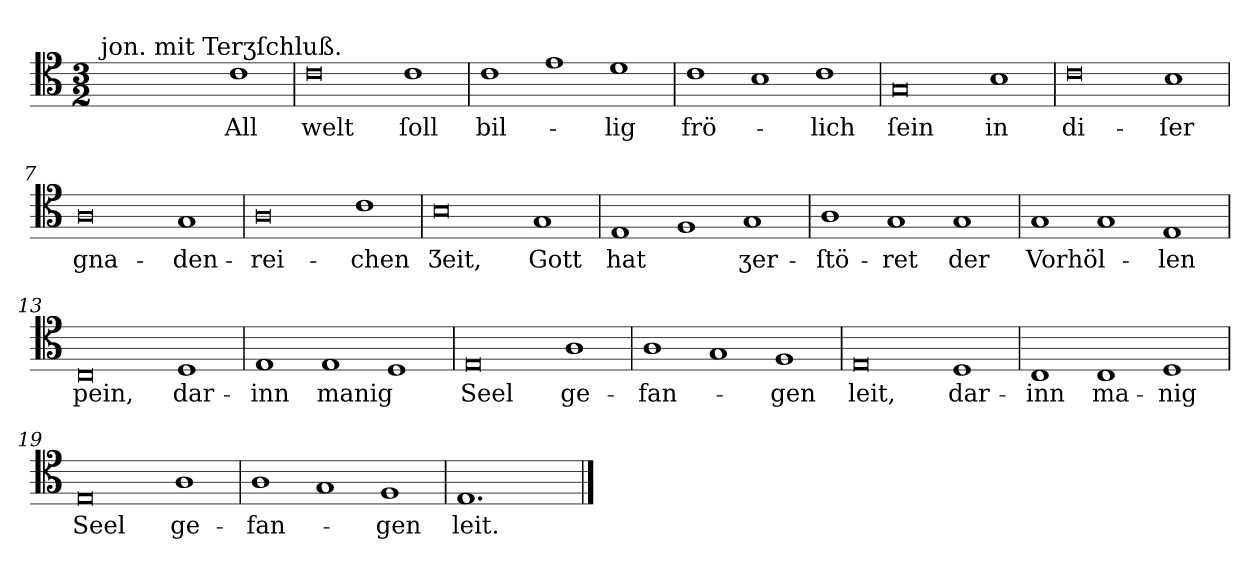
**kern	**text
*part1	*part1
*staff1	*staff1
*clefC4	*
*k[]	*
*C:ion	*
*M3/2	*
=1	=1
!LO:TX:a:t=jon. mit Terʒſchluß.	!
!LO:N:vis=1	!
2ryy	.
!LO:N:vis=1	!
2ryy	.
!LO:N:vis=1	!
2c	All
=2	=2
!LO:N:vis=0	!
1c	welt
!LO:N:vis=1	!
2c	ſoll
=3	=3
!LO:N:vis=1	!
2c	bil-
!LO:N:vis=1	!
2e	.
!LO:N:vis=1	!
2d	-lig
=4	=4
!LO:N:vis=1	!
2c	frö-
!LO:N:vis=1	!
2B	.
!LO:N:vis=1	!
2c	-lich
=5	=5
!LO:N:vis=0	!
1G	ſein
!LO:N:vis=1	!
2B	in
=6	=6
!LO:N:vis=0	!
1c	di-
!LO:N:vis=1	!
2B	-ſer
=7	=7
!LO:N:vis=0	!
1A	gna-
!LO:N:vis=1	!
2G	-den-
=8	=8
!LO:N:vis=0	!
1A	-rei-
!LO:N:vis=1	!
2c	-chen
=9	=9
!LO:N:vis=0	!
1B	Ʒeit,
!LO:N:vis=1	!
2G	Gott
=10	=10
!LO:N:vis=1	!
2E	hat
!LO:N:vis=1	!
2F	.
!LO:N:vis=1	!
2G	ʒer-
=11	=11
!LO:N:vis=1	!
2A	-ſtö-
!LO:N:vis=1	!
2G	-ret
!LO:N:vis=1	!
2G	der
=12	=12
!LO:N:vis=1	!
2G	Vorhöl-
!LO:N:vis=1	!
2G	.
!LO:N:vis=1	!
2E	-len
=13	=13
!LO:N:vis=0	!
1C	pein,
!LO:N:vis=1	!
2D	dar-
=14	=14
!LO:N:vis=1	!
2E	-inn
!LO:N:vis=1	!
2E	manig
!LO:N:vis=1	!
2D	.
=15	=15
!LO:N:vis=0	!
1E	Seel
!LO:N:vis=1	!
2A	ge-
=16	=16
!LO:N:vis=1	!
2A	-fan-
!LO:N:vis=1	!
2G	.
!LO:N:vis=1	!
2F	-gen
=17	=17
!LO:N:vis=0	!
1E	leit,
!LO:N:vis=1	!
2D	dar-
=18	=18
!LO:N:vis=1	!
2C	-inn
!LO:N:vis=1	!
2C	ma-
!LO:N:vis=1	!
2D	-nig
=19	=19
!LO:N:vis=0	!
1E	Seel
!LO:N:vis=1	!
2A	ge-
=20	=20
!LO:N:vis=1	!
2A	-fan-
!LO:N:vis=1	!
2G	.
!LO:N:vis=1	!
2F	-gen
=21	=21
1.E/	leit.
==	==
*-	*-
